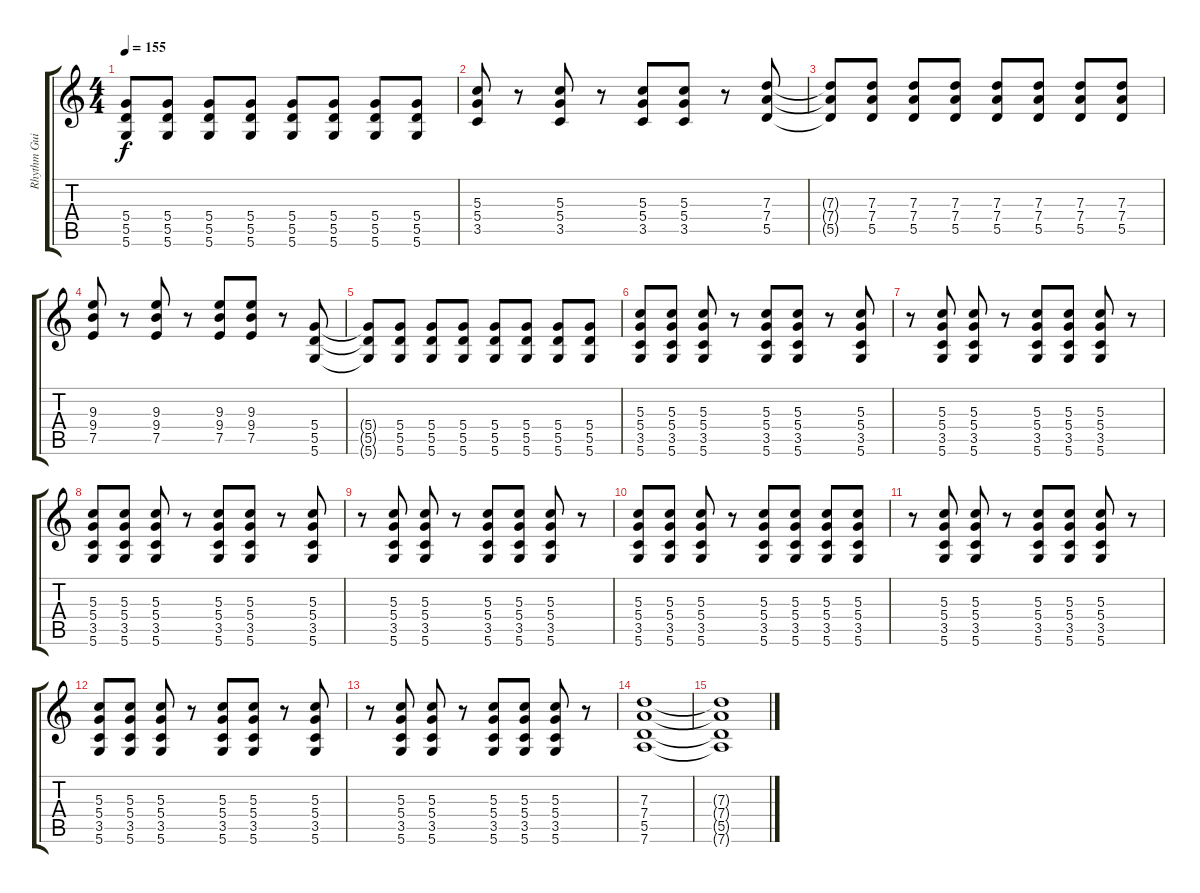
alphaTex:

\track ("Rhythm Guitar 1" "Rhythm Gui") {instrument distortionguitar}
\staff {score tabs}
\tuning (E4 B3 G3 D3 A2 D2) {hide}
\ts (4 4)
\tempo 155
\clef g2
\ks c
(5.4{t} 5.5{t} 5.6{t}).8{dy f} (5.4 5.5 5.6).8 (5.4 5.5 5.6).8 (5.4 5.5 5.6).8 (5.4 5.5 5.6).8 (5.4 5.5 5.6).8 (5.4 5.5 5.6).8 (5.4 5.5 5.6).8 |
(5.3 5.4 3.5).8 r.8 (5.3 5.4 3.5).8 r.8 (5.3 5.4 3.5).8 (5.3 5.4 3.5).8 r.8 (7.3 7.4 5.5).8 |
(7.3{t} 7.4{t} 5.5{t}).8 (7.3 7.4 5.5).8 (7.3 7.4 5.5).8 (7.3 7.4 5.5).8 (7.3 7.4 5.5).8 (7.3 7.4 5.5).8 (7.3 7.4 5.5).8 (7.3 7.4 5.5).8 |
(9.3 9.4 7.5).8 r.8 (9.3 9.4 7.5).8 r.8 (9.3 9.4 7.5).8 (9.3 9.4 7.5).8 r.8 (5.4 5.5 5.6).8 |
(5.4{t} 5.5{t} 5.6{t}).8 (5.4 5.5 5.6).8 (5.4 5.5 5.6).8 (5.4 5.5 5.6).8 (5.4 5.5 5.6).8 (5.4 5.5 5.6).8 (5.4 5.5 5.6).8 (5.4 5.5 5.6).8 |
(5.3 5.4 3.5 5.6).8 (5.3 5.4 3.5 5.6).8 (5.3 5.4 3.5 5.6).8 r.8 (5.3 5.4 3.5 5.6).8 (5.3 5.4 3.5 5.6).8 r.8 (5.3 5.4 3.5 5.6).8 |
r.8 (5.3 5.4 3.5 5.6).8 (5.3 5.4 3.5 5.6).8 r.8 (5.3 5.4 3.5 5.6).8 (5.3 5.4 3.5 5.6).8 (5.3 5.4 3.5 5.6).8 r.8 |
(5.3 5.4 3.5 5.6).8 (5.3 5.4 3.5 5.6).8 (5.3 5.4 3.5 5.6).8 r.8 (5.3 5.4 3.5 5.6).8 (5.3 5.4 3.5 5.6).8 r.8 (5.3 5.4 3.5 5.6).8 |
r.8 (5.3 5.4 3.5 5.6).8 (5.3 5.4 3.5 5.6).8 r.8 (5.3 5.4 3.5 5.6).8 (5.3 5.4 3.5 5.6).8 (5.3 5.4 3.5 5.6).8 r.8 |
(5.3 5.4 3.5 5.6).8 (5.3 5.4 3.5 5.6).8 (5.3 5.4 3.5 5.6).8 r.8 (5.3 5.4 3.5 5.6).8 (5.3 5.4 3.5 5.6).8 (5.3 5.4 3.5 5.6).8 (5.3 5.4 3.5 5.6).8 |
r.8 (5.3 5.4 3.5 5.6).8 (5.3 5.4 3.5 5.6).8 r.8 (5.3 5.4 3.5 5.6).8 (5.3 5.4 3.5 5.6).8 (5.3 5.4 3.5 5.6).8 r.8 |
(5.3 5.4 3.5 5.6).8 (5.3 5.4 3.5 5.6).8 (5.3 5.4 3.5 5.6).8 r.8 (5.3 5.4 3.5 5.6).8 (5.3 5.4 3.5 5.6).8 r.8 (5.3 5.4 3.5 5.6).8 |
r.8 (5.3 5.4 3.5 5.6).8 (5.3 5.4 3.5 5.6).8 r.8 (5.3 5.4 3.5 5.6).8 (5.3 5.4 3.5 5.6).8 (5.3 5.4 3.5 5.6).8 r.8 |
(7.3 7.4 5.5 7.6).1 |
(7.3{t} 7.4{t} 5.5{t} 7.6{t}).1
